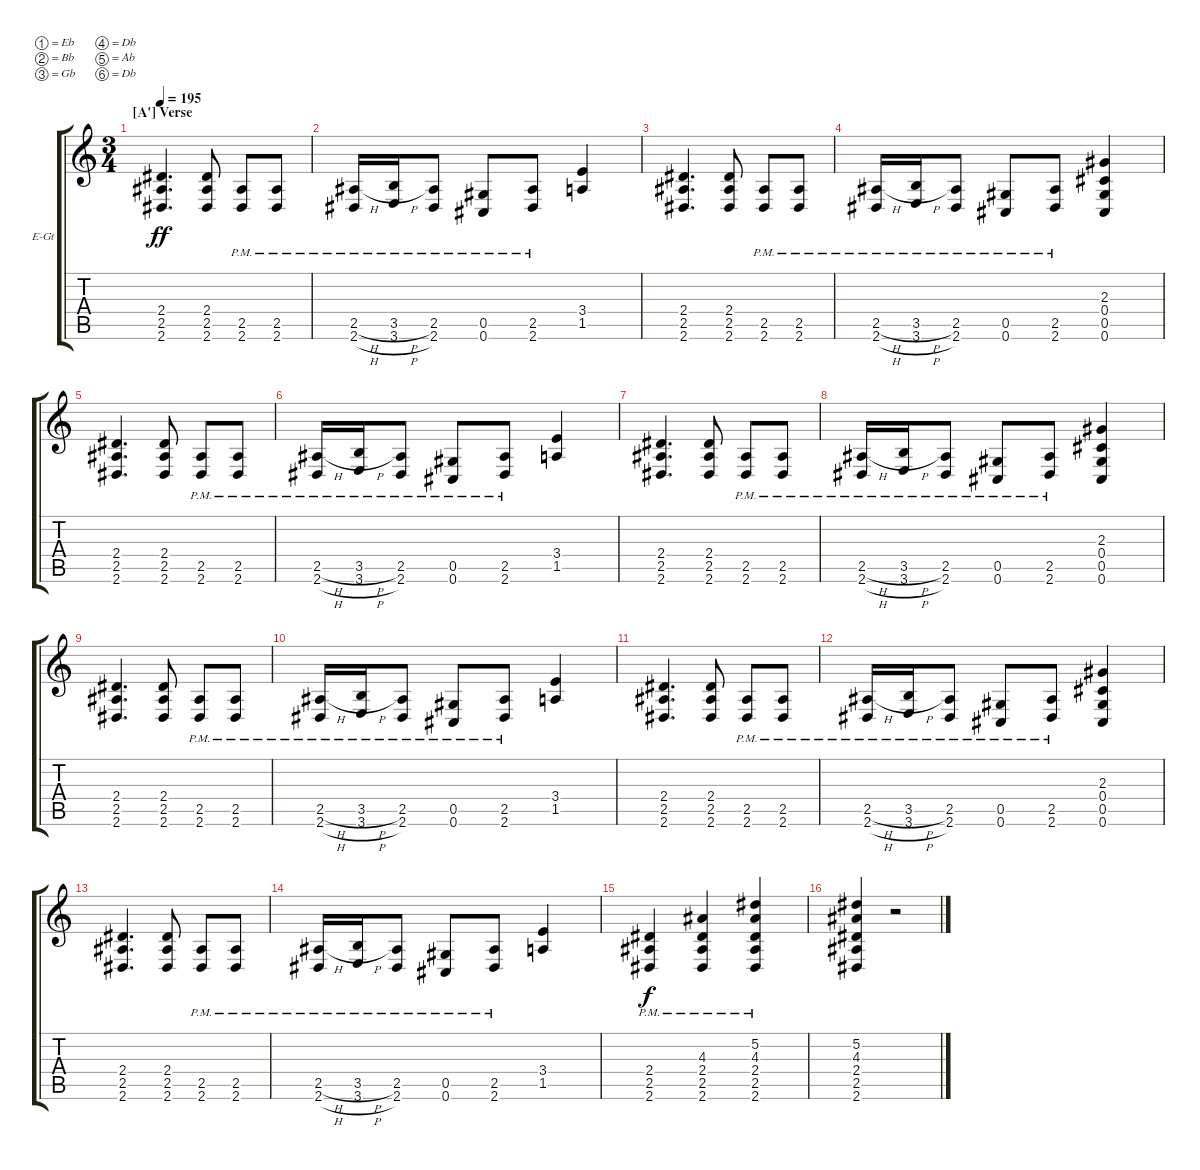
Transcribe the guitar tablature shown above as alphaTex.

\bracketExtendMode groupsimilarinstruments
\firstSystemTrackNameOrientation horizontal
\otherSystemsTrackNameOrientation horizontal
\track ("Electric Guitar" "E-Gt") {instrument overdrivenguitar}
\staff {score tabs}
\tuning (Eb4 Bb3 Gb3 Db3 Ab2 Db2)
\ts (3 4)
\section ("A'" "Verse")
\tempo 195
\clef g2
\ks c
(2.6 2.5 2.4).4{d dy ff} (2.6 2.5 2.4).8 (2.6{pm} 2.5{pm}).8 (2.5{pm} 2.6{pm}).8 |
(2.6{h pm} 2.5{h pm}).16 (3.6{h pm} 3.5{h pm}).16 (2.6{pm} 2.5{pm}).8 (0.5{pm} 0.6{pm}).8 (2.6{pm} 2.5{pm}).8 (1.5 3.4).4 |
(2.6 2.5 2.4).4{d} (2.6 2.5 2.4).8 (2.6{pm} 2.5{pm}).8 (2.5{pm} 2.6{pm}).8 |
(2.6{h pm} 2.5{h pm}).16 (3.6{h pm} 3.5{h pm}).16 (2.6{pm} 2.5{pm}).8 (0.5{pm} 0.6{pm}).8 (2.6{pm} 2.5{pm}).8 (0.4 2.3 0.6 0.5).4 |
(2.6 2.5 2.4).4{d} (2.6 2.5 2.4).8 (2.6{pm} 2.5{pm}).8 (2.5{pm} 2.6{pm}).8 |
(2.6{h pm} 2.5{h pm}).16 (3.6{h pm} 3.5{h pm}).16 (2.6{pm} 2.5{pm}).8 (0.5{pm} 0.6{pm}).8 (2.6{pm} 2.5{pm}).8 (1.5 3.4).4 |
(2.6 2.5 2.4).4{d} (2.6 2.5 2.4).8 (2.6{pm} 2.5{pm}).8 (2.5{pm} 2.6{pm}).8 |
(2.6{h pm} 2.5{h pm}).16 (3.6{h pm} 3.5{h pm}).16 (2.6{pm} 2.5{pm}).8 (0.5{pm} 0.6{pm}).8 (2.6{pm} 2.5{pm}).8 (0.4 2.3 0.5 0.6).4 |
(2.6 2.5 2.4).4{d} (2.6 2.5 2.4).8 (2.6{pm} 2.5{pm}).8 (2.5{pm} 2.6{pm}).8 |
(2.6{h pm} 2.5{h pm}).16 (3.6{h pm} 3.5{h pm}).16 (2.6{pm} 2.5{pm}).8 (0.5{pm} 0.6{pm}).8 (2.6{pm} 2.5{pm}).8 (1.5 3.4).4 |
(2.6 2.5 2.4).4{d} (2.6 2.5 2.4).8 (2.6{pm} 2.5{pm}).8 (2.5{pm} 2.6{pm}).8 |
(2.6{h pm} 2.5{h pm}).16 (3.6{h pm} 3.5{h pm}).16 (2.6{pm} 2.5{pm}).8 (0.5{pm} 0.6{pm}).8 (2.6{pm} 2.5{pm}).8 (0.4 2.3 0.5 0.6).4 |
(2.6 2.5 2.4).4{d} (2.6 2.5 2.4).8 (2.6{pm} 2.5{pm}).8 (2.5{pm} 2.6{pm}).8 |
(2.6{h pm} 2.5{h pm}).16 (3.6{h pm} 3.5{h pm}).16 (2.6{pm} 2.5{pm}).8 (0.5{pm} 0.6{pm}).8 (2.6{pm} 2.5{pm}).8 (1.5 3.4).4 |
(2.5{pm} 2.6{pm} 2.4{pm}).4{dy f} (2.6{pm} 2.5{pm} 2.4{pm} 4.3).4 (2.5{pm} 2.6{pm} 2.4{pm} 4.3 5.2).4 |
(2.4 2.5 2.6 4.3 5.2).4 r.2
